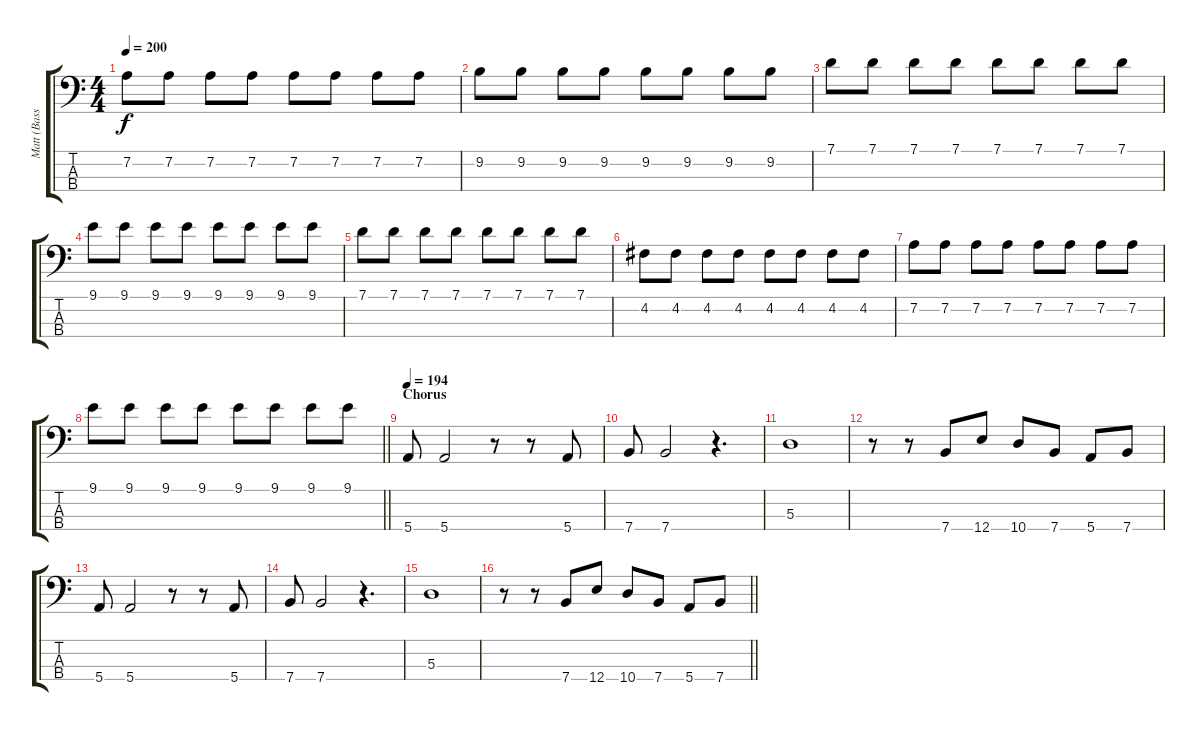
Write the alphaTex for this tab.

\track ("Matt (Bass Guitar)" "Matt (Bass") {instrument electricbassfinger}
\staff {score tabs}
\tuning (G2 D2 A1 E1) {hide}
\ts (4 4)
\tempo 200
\clef f4
\ks c
7.2.8{dy f} 7.2.8 7.2.8 7.2.8 7.2.8 7.2.8 7.2.8 7.2.8 |
9.2.8 9.2.8 9.2.8 9.2.8 9.2.8 9.2.8 9.2.8 9.2.8 |
7.1.8 7.1.8 7.1.8 7.1.8 7.1.8 7.1.8 7.1.8 7.1.8 |
9.1.8 9.1.8 9.1.8 9.1.8 9.1.8 9.1.8 9.1.8 9.1.8 |
7.1.8 7.1.8 7.1.8 7.1.8 7.1.8 7.1.8 7.1.8 7.1.8 |
4.2.8 4.2.8 4.2.8 4.2.8 4.2.8 4.2.8 4.2.8 4.2.8 |
7.2.8 7.2.8 7.2.8 7.2.8 7.2.8 7.2.8 7.2.8 7.2.8 |
\barLineRight lightlight
9.1.8 9.1.8 9.1.8 9.1.8 9.1.8 9.1.8 9.1.8 9.1.8 |
\section ("" "Chorus")
\tempo 194
5.4.8{volume 8 instrument electricbassfinger} 5.4.2 r.8 r.8 5.4.8 |
7.4.8 7.4.2 r.4{d} |
5.3.1 |
r.8 r.8 7.4.8 12.4.8 10.4.8 7.4.8 5.4.8 7.4.8 |
5.4.8{volume 10 instrument electricbassfinger} 5.4.2 r.8 r.8 5.4.8 |
7.4.8 7.4.2 r.4{d} |
5.3.1 |
\barLineRight lightlight
r.8 r.8 7.4.8 12.4.8 10.4.8 7.4.8 5.4.8 7.4.8
